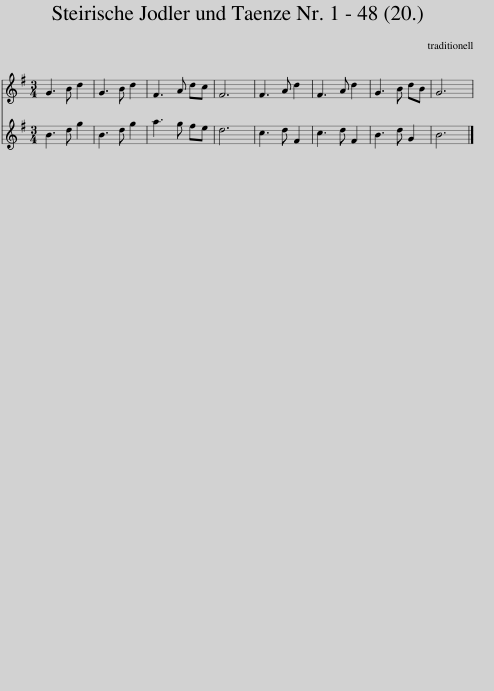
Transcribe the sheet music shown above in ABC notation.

X:1
%%score 1 2
L:1/8
M:3/4
I:linebreak $
K:G
V:1 treble
V:2 treble
V:1
 G3 B d2 | G3 B d2 | F3 A dc | F6 | F3 A d2 | %5
 F3 A d2 | G3 B dB | G6 | %8
V:2
 B3 d g2 | B3 d g2 | a3 g fe | d6 | c3 d F2 | %5
 c3 d F2 | B3 d G2 | B6 | %8
